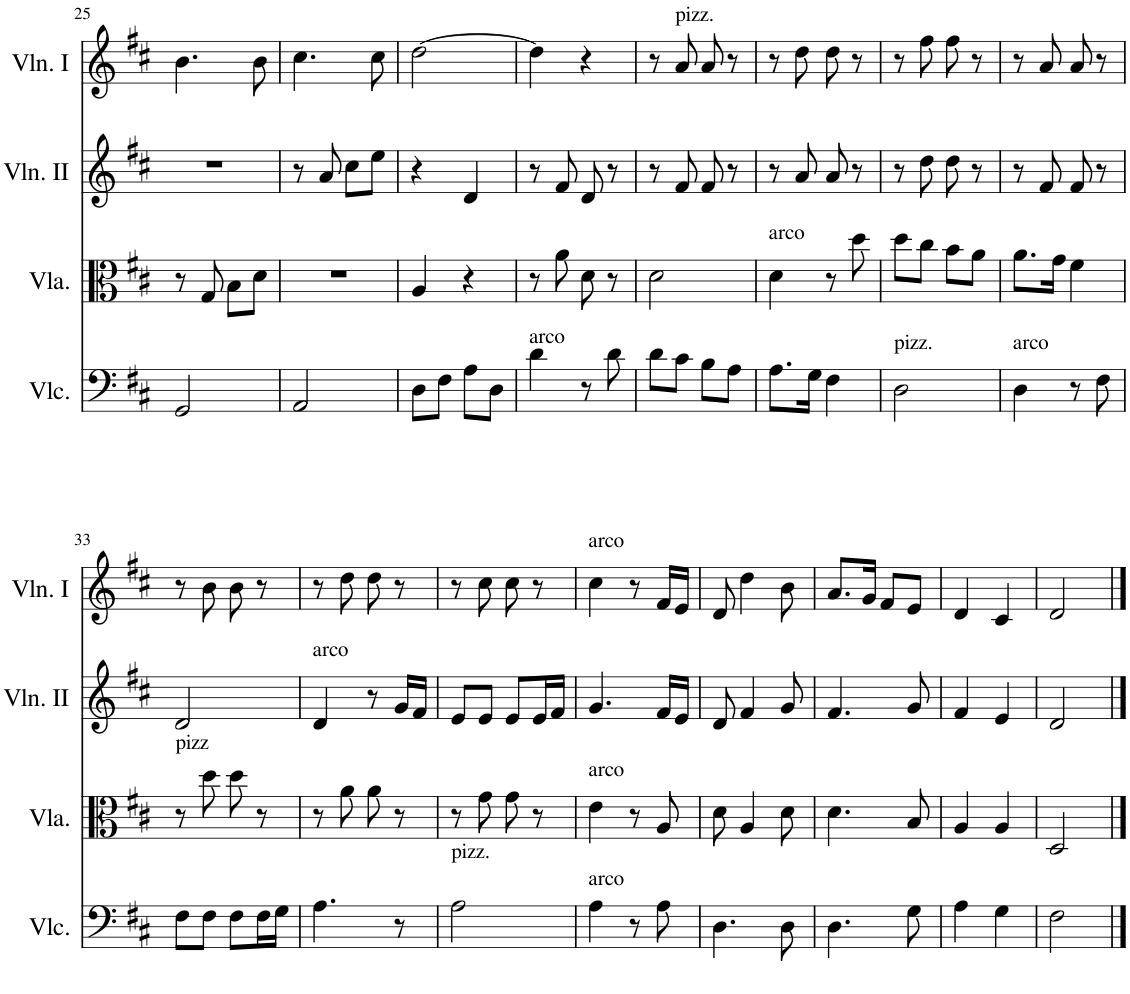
**kern	**kern	**kern	**kern
*part4	*part3	*part2	*part1
*staff4	*staff3	*staff2	*staff1
*I"Violoncello	*I"Viola	*I"Violin II	*I"Violin I
*I'Vlc.	*I'Vla.	*I'Vln. II	*I'Vln. I
!!LO:PB:g=z
*clefF4	*clefC3	*clefG2	*clefG2
*k[f#c#]	*k[f#c#]	*k[f#c#]	*k[f#c#]
*M2/4	*M2/4	*M2/4	*M2/4
=25	=25	=25	=25
2GG/	8r	2r	4.b\
.	8G/	.	.
.	8B\L	.	.
.	8d\J	.	8b\
=26	=26	=26	=26
2AA/	2r	8r	4.cc#\
.	.	8a/	.
.	.	8cc#\L	.
.	.	8ee\J	8cc#\
=27	=27	=27	=27
8D\L	4A/	4r	[2dd\
8F#\J	.	.	.
8A\L	4r	4d/	.
8D\J	.	.	.
=28	=28	=28	=28
!LO:TX:a:t=arco	!	!	!
4d\	8r	8r	4dd\]
.	8a\	8f#/	.
8r	8d\	8d/	4r
8d\	8r	8r	.
=29	=29	=29	=29
8d\L	2d\	8r	8r
!	!	!	!LO:TX:a:t=pizz.
8c#\J	.	8f#/	8a/
8B\L	.	8f#/	8a/
8A\J	.	8r	8r
=30	=30	=30	=30
!	!LO:TX:a:t=arco	!	!
8.A\L	4d\	8r	8r
.	.	8a/	8dd\
16G\Jk	.	.	.
4F#\	8r	8a/	8dd\
.	8dd\	8r	8r
=31	=31	=31	=31
!LO:TX:a:t=pizz.	!	!	!
2D\	8dd\L	8r	8r
.	8cc#\J	8dd\	8ff#\
.	8b\L	8dd\	8ff#\
.	8a\J	8r	8r
=32	=32	=32	=32
!LO:TX:a:t=arco	!	!	!
4D\	8.a\L	8r	8r
.	.	8f#/	8a/
.	16g\Jk	.	.
8r	4f#\	8f#/	8a/
8F#\	.	8r	8r
!!LO:LB:g=z
=33	=33	=33	=33
!	!LO:TX:a:t=pizz	!	!
8F#\L	8r	2d/	8r
8F#\J	8dd\	.	8b\
8F#\L	8dd\	.	8b\
16F#\L	8r	.	8r
16G\JJ	.	.	.
=34	=34	=34	=34
!	!	!LO:TX:a:t=arco	!
4.A\	8r	4d/	8r
.	8a\	.	8dd\
.	8a\	8r	8dd\
8r	8r	16g/LL	8r
.	.	16f#/JJ	.
=35	=35	=35	=35
!LO:TX:a:t=pizz.	!	!	!
2A\	8r	8e/L	8r
.	8g\	8e/J	8cc#\
.	8g\	8e/L	8cc#\
.	8r	16e/L	8r
.	.	16f#/JJ	.
=36	=36	=36	=36
!	!	!	!LO:TX:a:t=arco
!	!LO:TX:a:t=arco	!	!
!LO:TX:a:t=arco	!	!	!
4A\	4e\	4.g/	4cc#\
8r	8r	.	8r
8A\	8A/	16f#/LL	16f#/LL
.	.	16e/JJ	16e/JJ
=37	=37	=37	=37
4.D\	8d\	8d/	8d/
.	4A/	4f#/	4dd\
8D\	8d\	8g/	8b\
=38	=38	=38	=38
4.D\	4.d\	4.f#/	8.a/L
.	.	.	16g/Jk
.	.	.	8f#/L
8G\	8B/	8g/	8e/J
=39	=39	=39	=39
4A\	4A/	4f#/	4d/
4G\	4A/	4e/	4c#/
=40	=40	=40	=40
2F#\	2D/	2d/	2d/
==	==	==	==
*-	*-	*-	*-
